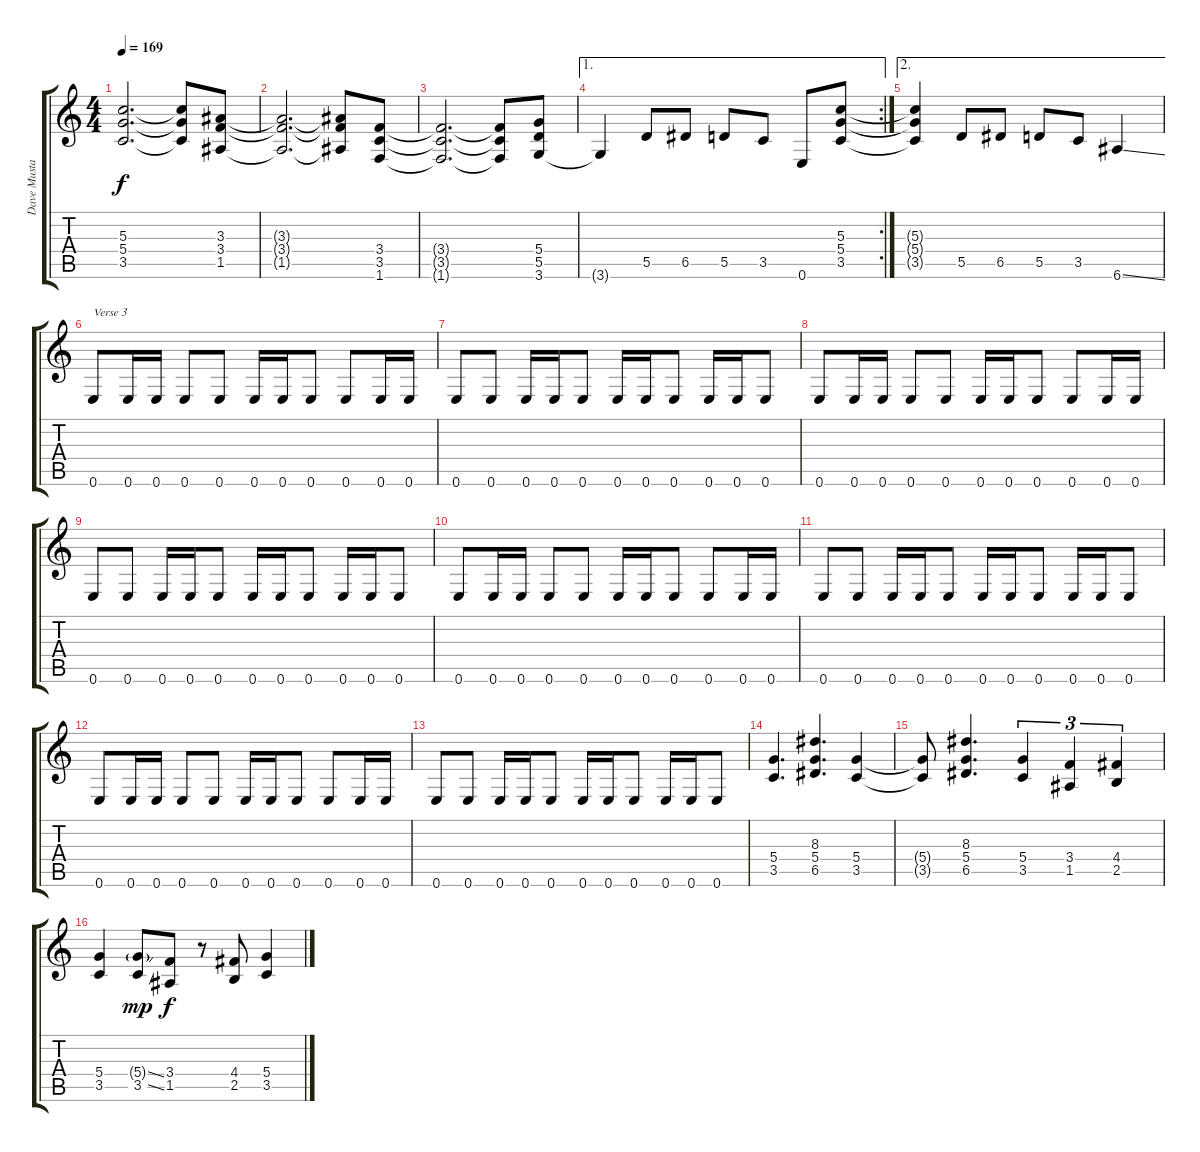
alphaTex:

\track ("Dave Mustaine" "Dave Musta") {instrument distortionguitar}
\staff {score tabs}
\tuning (E4 B3 G3 D3 A2 E2) {hide}
\ts (4 4)
\tempo 169
\clef g2
\ks c
(5.3{t} 5.4{t} 3.5{t}).2{d dy f} (5.3{t} 5.4{t} 3.5{t}).8 (3.3 3.4 1.5).8 |
(3.3{t} 3.4{t} 1.5{t}).2{d} (3.3{t} 3.4{t} 1.5{t}).8 (3.4 3.5 1.6).8 |
(3.4{t} 3.5{t} 1.6{t}).2{d} (3.4{t} 3.5{t} 1.6{t}).8 (5.4 5.5 3.6).8 |
\ae 1
\rc 2
3.6{t}.4 5.5.8 6.5.8 5.5.8 3.5.8 0.6.8 (5.3 5.4 3.5).8 |
\ae 2
(5.3{t} 5.4{t} 3.5{t}).4 5.5.8 6.5.8 5.5.8 3.5.8 6.6{ss}.4 |
0.6.8{txt "Verse 3"} 0.6.16 0.6.16 0.6.8 0.6.8 0.6.16 0.6.16 0.6.8 0.6.8 0.6.16 0.6.16 |
0.6.8 0.6.8 0.6.16 0.6.16 0.6.8 0.6.16 0.6.16 0.6.8 0.6.16 0.6.16 0.6.8 |
0.6.8 0.6.16 0.6.16 0.6.8 0.6.8 0.6.16 0.6.16 0.6.8 0.6.8 0.6.16 0.6.16 |
0.6.8 0.6.8 0.6.16 0.6.16 0.6.8 0.6.16 0.6.16 0.6.8 0.6.16 0.6.16 0.6.8 |
0.6.8 0.6.16 0.6.16 0.6.8 0.6.8 0.6.16 0.6.16 0.6.8 0.6.8 0.6.16 0.6.16 |
0.6.8 0.6.8 0.6.16 0.6.16 0.6.8 0.6.16 0.6.16 0.6.8 0.6.16 0.6.16 0.6.8 |
0.6.8 0.6.16 0.6.16 0.6.8 0.6.8 0.6.16 0.6.16 0.6.8 0.6.8 0.6.16 0.6.16 |
0.6.8 0.6.8 0.6.16 0.6.16 0.6.8 0.6.16 0.6.16 0.6.8 0.6.16 0.6.16 0.6.8 |
(5.4 3.5).4{d} (8.3 5.4 6.5).4{d} (5.4 3.5).4 |
(5.4{t} 3.5{t}).8 (8.3 5.4 6.5).4{d} (5.4 3.5).4{tu (3 2)} (3.4 1.5).4{tu (3 2)} (4.4 2.5).4{tu (3 2)} |
(5.4 3.5).4 (5.4{ss g} 3.5{ss}).8{dy mp} (3.4 1.5).8{dy f} r.8 (4.4 2.5).8 (5.4 3.5).4
